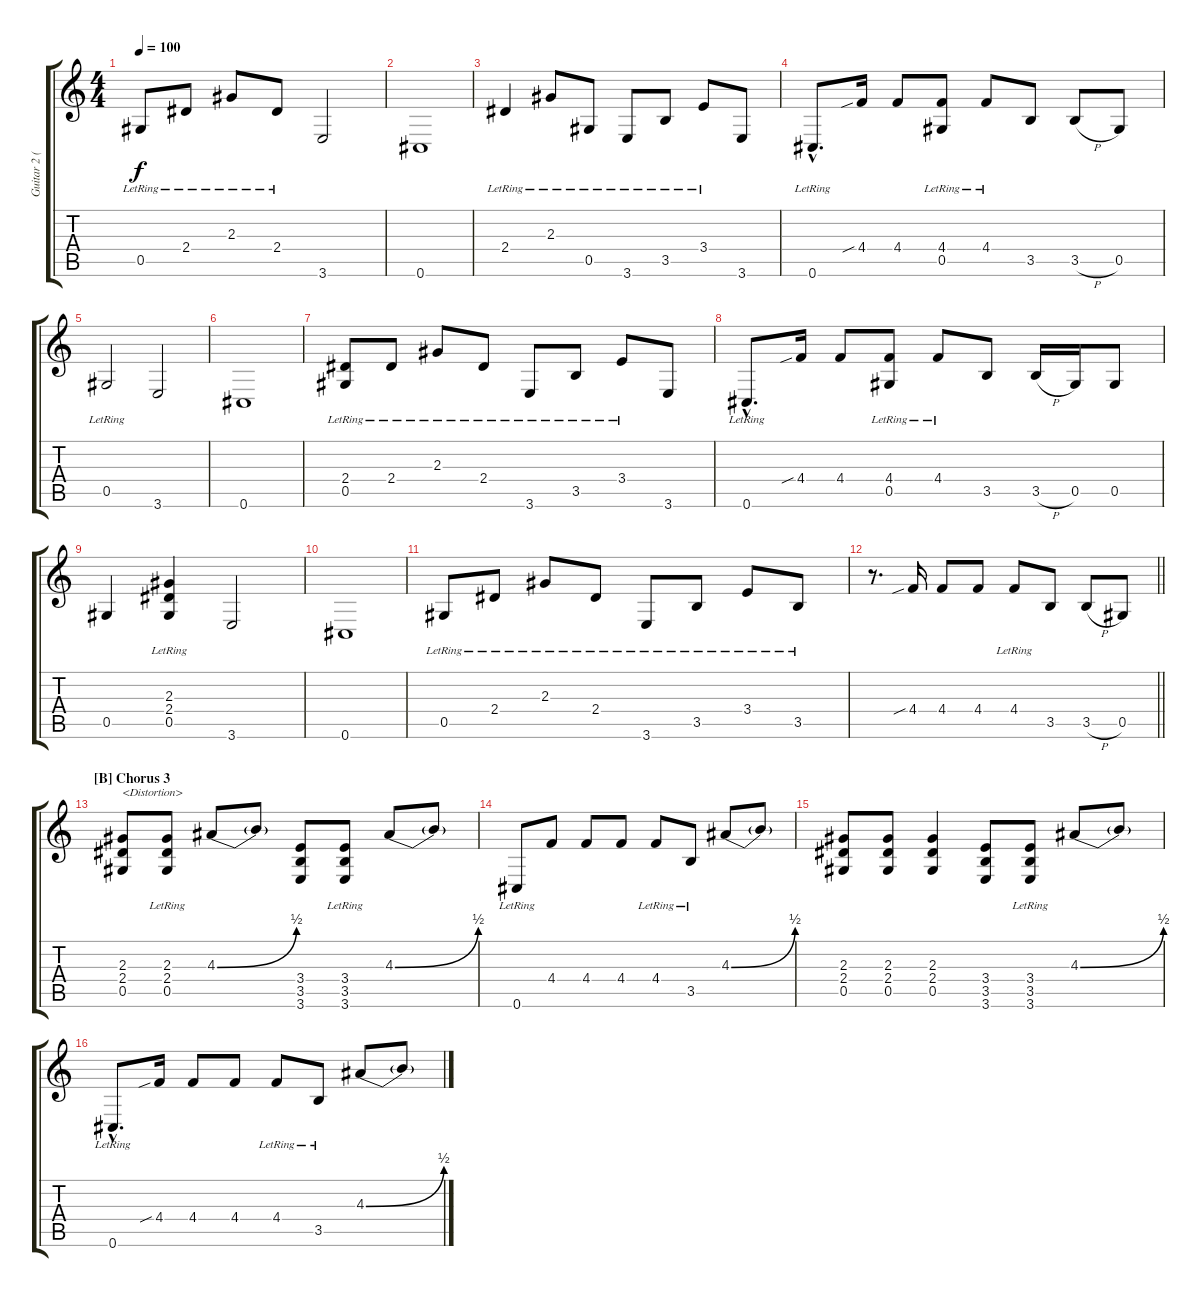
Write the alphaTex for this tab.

\track ("Guitar 2 (Pat Smear)" "Guitar 2 (") {instrument electricguitarclean}
\staff {score tabs}
\tuning (Eb4 Bb3 Gb3 Db3 Ab2 Db2) {hide}
\ts (4 4)
\tempo 100
\clef g2
\ks c
0.5{lr}.8{dy f} 2.4{lr}.8 2.3{lr}.8 2.4{lr}.8 3.6.2 |
0.6.1 |
2.4{lr}.4 2.3{lr}.8 0.5{lr}.8 3.6{lr}.8 3.5{lr}.8 3.4{lr}.8 3.6.8 |
0.6{hac lr}.8{d} 4.4{sib}.16 4.4.8 (4.4 0.5{lr}).8 4.4{lr}.8 3.5.8 3.5{h}.8 0.5.8 |
0.5{lr}.2 3.6.2 |
0.6.1 |
(2.4 0.5{lr}).8 2.4{lr}.8 2.3{lr}.8 2.4{lr}.8 3.6{lr}.8 3.5{lr}.8 3.4{lr}.8 3.6.8 |
0.6{hac lr}.8{d} 4.4{sib}.16 4.4.8 (4.4 0.5{lr}).8 4.4{lr}.8 3.5.8 3.5{h}.16 0.5.16 0.5.8 |
0.5.4 (2.3{lr} 2.4{lr} 0.5{lr}).4 3.6.2 |
0.6.1 |
0.5{lr}.8 2.4{lr}.8 2.3{lr}.8 2.4{lr}.8 3.6{lr}.8 3.5{lr}.8 3.4{lr}.8 3.5{lr}.8 |
\barLineRight lightlight
r.8{d} 4.4{sib}.16 4.4.8 4.4.8 4.4{lr}.8 3.5.8 3.5{h}.8 0.5.8 |
\section ("" "[B] Chorus 3")
(2.3 2.4 0.5).8{txt "<Distortion>" instrument distortionguitar} (2.3 2.4{lr} 0.5{lr}).8 4.3{be (bend 0 0 60 2)}.8 4.3{t}.8 (3.4 3.5 3.6).8 (3.4{lr} 3.5{lr} 3.6{lr}).8 4.3{be (bend 0 0 60 2)}.8 4.3{t}.8 |
0.6{lr}.8 4.4.8 4.4.8 4.4.8 4.4{lr}.8 3.5{lr}.8 4.3{be (bend 0 0 60 2)}.8 4.3{t}.8 |
(2.3 2.4 0.5).8 (2.3 2.4 0.5).8 (2.3 2.4 0.5).4 (3.4 3.5 3.6).8 (3.4{lr} 3.5{lr} 3.6{lr}).8 4.3{be (bend 0 0 60 2)}.8 4.3{t}.8 |
0.6{hac lr}.8{d} 4.4{sib}.16 4.4.8 4.4.8 4.4{lr}.8 3.5{lr}.8 4.3{be (bend 0 0 60 2)}.8 4.3{t}.8
